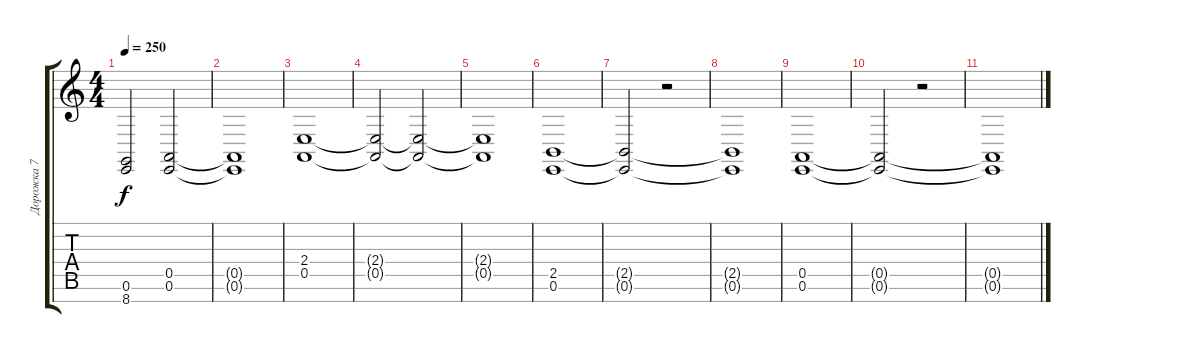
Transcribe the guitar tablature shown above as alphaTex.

\track ("Дорожка 7" "Дорожка 7") {instrument drawbarorgan}
\staff {score tabs}
\tuning (E4 B3 G3 D3 A2 E2 B1) {hide}
\ts (4 4)
\tempo 250
\clef g2
\ks c
(0.6{t} 8.7{t}).2{dy f} (0.5 0.6).2 |
(0.5{t} 0.6{t}).1 |
(2.4 0.5).1 |
(2.4{t} 0.5{t}).2 (2.4{t} 0.5{t}).2 |
(2.4{t} 0.5{t}).1 |
(2.5 0.6).1 |
(2.5{t} 0.6{t}).2 r.2 |
(2.5{t} 0.6{t}).1 |
(0.5 0.6).1 |
(0.5{t} 0.6{t}).2 r.2 |
(0.5{t} 0.6{t}).1
